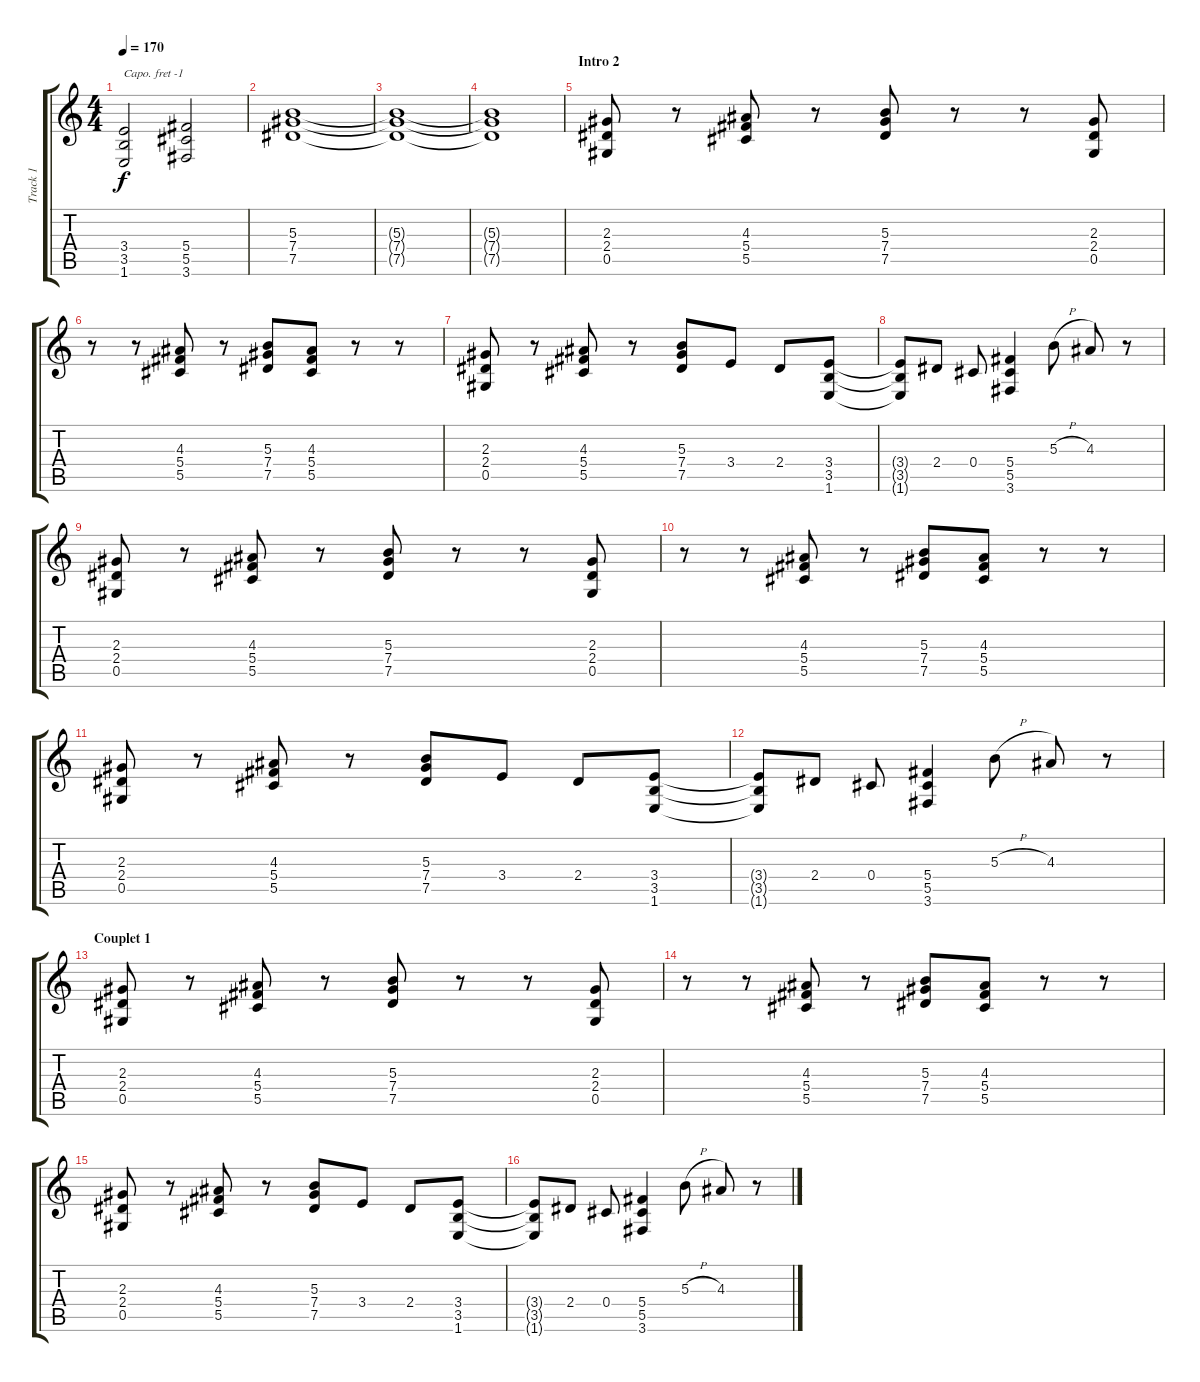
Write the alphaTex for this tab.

\track ("Track 1" "Track 1") {instrument distortionguitar}
\staff {score tabs}
\capo -1
\tuning (E4 B3 G3 D3 A2 E2) {hide}
\ts (4 4)
\tempo 170
\clef g2
\ks c
(3.4 3.5 1.6).2{dy f} (5.4 5.5 3.6).2 |
(5.3 7.4 7.5).1 |
(5.3{t} 7.4{t} 7.5{t}).1 |
(5.3{t} 7.4{t} 7.5{t}).1 |
\section ("" "Intro 2")
(2.3 2.4 0.5).8 r.8 (4.3 5.4 5.5).8 r.8 (5.3 7.4 7.5).8 r.8 r.8 (2.3 2.4 0.5).8 |
r.8 r.8 (4.3 5.4 5.5).8 r.8 (5.3 7.4 7.5).8 (4.3 5.4 5.5).8 r.8 r.8 |
(2.3 2.4 0.5).8 r.8 (4.3 5.4 5.5).8 r.8 (5.3 7.4 7.5).8 3.4.8 2.4.8 (3.4 3.5 1.6).8 |
(3.4{t} 3.5{t} 1.6{t}).8 2.4.8 0.4.8 (5.4 5.5 3.6).4 5.3{h}.8 4.3.8 r.8 |
(2.3 2.4 0.5).8 r.8 (4.3 5.4 5.5).8 r.8 (5.3 7.4 7.5).8 r.8 r.8 (2.3 2.4 0.5).8 |
r.8 r.8 (4.3 5.4 5.5).8 r.8 (5.3 7.4 7.5).8 (4.3 5.4 5.5).8 r.8 r.8 |
(2.3 2.4 0.5).8 r.8 (4.3 5.4 5.5).8 r.8 (5.3 7.4 7.5).8 3.4.8 2.4.8 (3.4 3.5 1.6).8 |
(3.4{t} 3.5{t} 1.6{t}).8 2.4.8 0.4.8 (5.4 5.5 3.6).4 5.3{h}.8 4.3.8 r.8 |
\section ("" "Couplet 1")
(2.3 2.4 0.5).8 r.8 (4.3 5.4 5.5).8 r.8 (5.3 7.4 7.5).8 r.8 r.8 (2.3 2.4 0.5).8 |
r.8 r.8 (4.3 5.4 5.5).8 r.8 (5.3 7.4 7.5).8 (4.3 5.4 5.5).8 r.8 r.8 |
(2.3 2.4 0.5).8 r.8 (4.3 5.4 5.5).8 r.8 (5.3 7.4 7.5).8 3.4.8 2.4.8 (3.4 3.5 1.6).8 |
(3.4{t} 3.5{t} 1.6{t}).8 2.4.8 0.4.8 (5.4 5.5 3.6).4 5.3{h}.8 4.3.8 r.8
